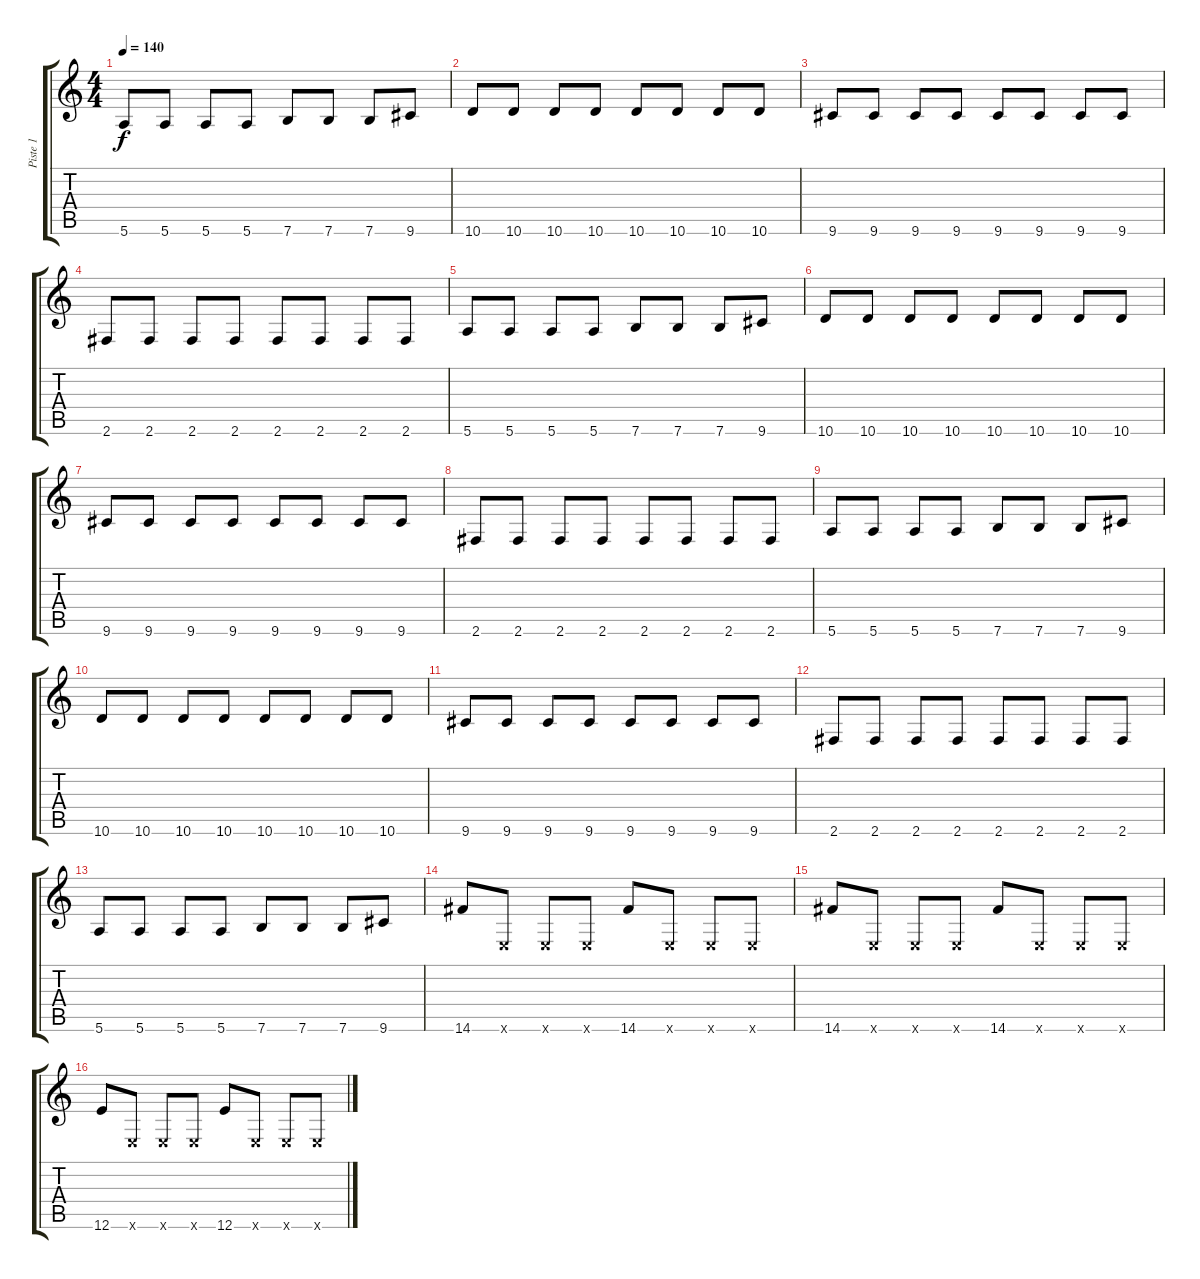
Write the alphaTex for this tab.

\track ("Piste 1" "Piste 1") {instrument overdrivenguitar}
\staff {score tabs}
\tuning (E4 B3 G3 D3 A2 E2) {hide}
\ts (4 4)
\tempo 140
\clef g2
\ks c
5.6.8{dy f} 5.6.8 5.6.8 5.6.8 7.6.8 7.6.8 7.6.8 9.6.8 |
10.6.8 10.6.8 10.6.8 10.6.8 10.6.8 10.6.8 10.6.8 10.6.8 |
9.6.8 9.6.8 9.6.8 9.6.8 9.6.8 9.6.8 9.6.8 9.6.8 |
2.6.8 2.6.8 2.6.8 2.6.8 2.6.8 2.6.8 2.6.8 2.6.8 |
5.6.8 5.6.8 5.6.8 5.6.8 7.6.8 7.6.8 7.6.8 9.6.8 |
10.6.8 10.6.8 10.6.8 10.6.8 10.6.8 10.6.8 10.6.8 10.6.8 |
9.6.8 9.6.8 9.6.8 9.6.8 9.6.8 9.6.8 9.6.8 9.6.8 |
2.6.8 2.6.8 2.6.8 2.6.8 2.6.8 2.6.8 2.6.8 2.6.8 |
5.6.8 5.6.8 5.6.8 5.6.8 7.6.8 7.6.8 7.6.8 9.6.8 |
10.6.8 10.6.8 10.6.8 10.6.8 10.6.8 10.6.8 10.6.8 10.6.8 |
9.6.8 9.6.8 9.6.8 9.6.8 9.6.8 9.6.8 9.6.8 9.6.8 |
2.6.8 2.6.8 2.6.8 2.6.8 2.6.8 2.6.8 2.6.8 2.6.8 |
5.6.8 5.6.8 5.6.8 5.6.8 7.6.8 7.6.8 7.6.8 9.6.8 |
14.6.8 0.6{x}.8 0.6{x}.8 0.6{x}.8 14.6.8 0.6{x}.8 0.6{x}.8 0.6{x}.8 |
14.6.8 0.6{x}.8 0.6{x}.8 0.6{x}.8 14.6.8 0.6{x}.8 0.6{x}.8 0.6{x}.8 |
12.6.8 0.6{x}.8 0.6{x}.8 0.6{x}.8 12.6.8 0.6{x}.8 0.6{x}.8 0.6{x}.8
